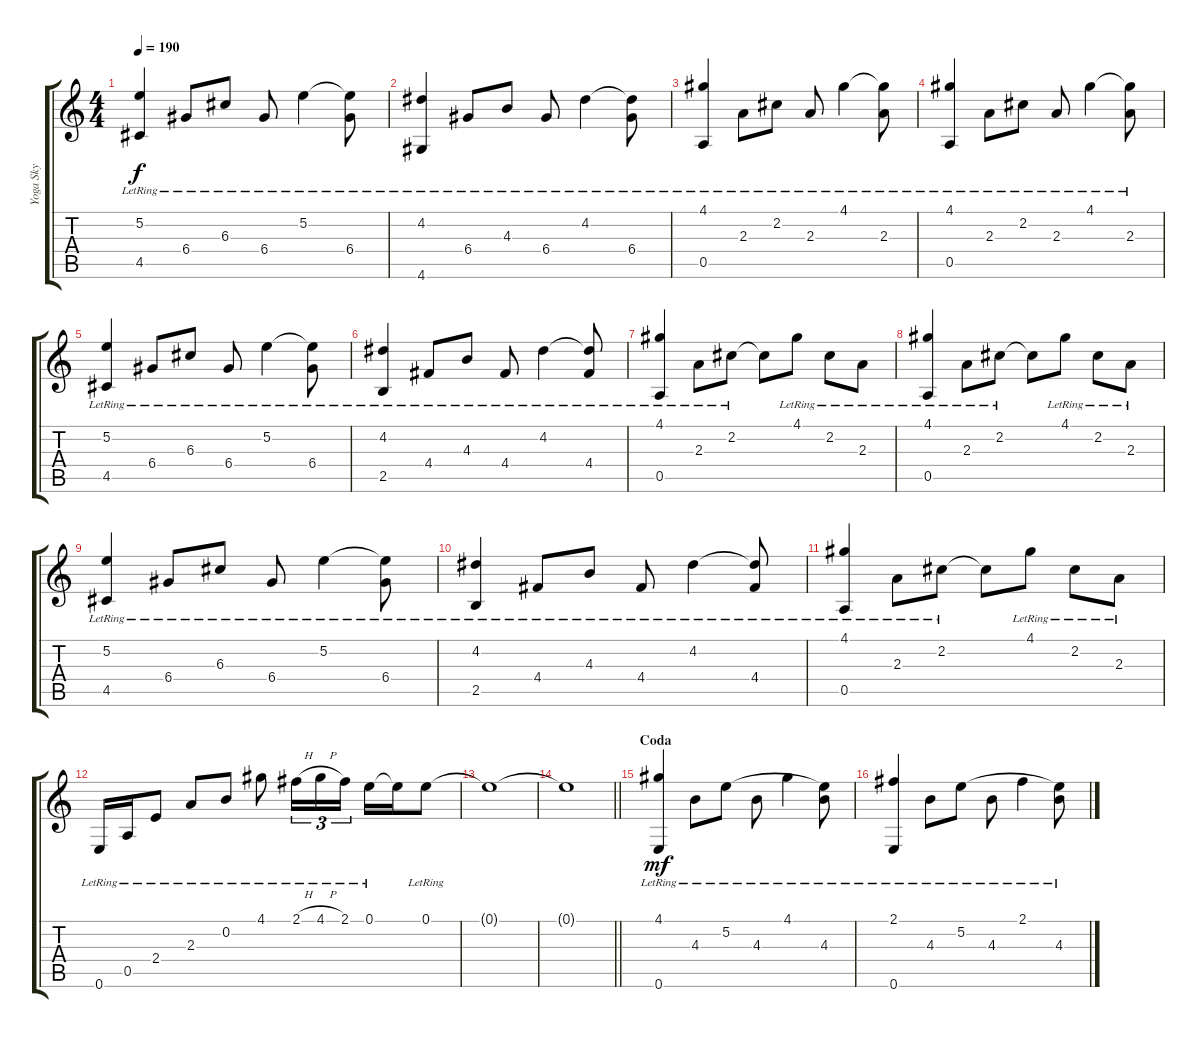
\track ("Yoga Sky" "Yoga Sky") {instrument acousticguitarnylon}
\staff {score tabs}
\tuning (E4 B3 G3 D3 A2 E2) {hide}
\ts (4 4)
\tempo 190
\clef g2
\ks c
(5.2{lr} 4.5{lr}).4{dy f} 6.4{lr}.8 6.3{lr}.8 6.4{lr}.8 5.2{lr}.4 (5.2{t} 6.4{lr}).8 |
(4.2{lr} 4.6{lr}).4 6.4{lr}.8 4.3{lr}.8 6.4{lr}.8 4.2{lr}.4 (4.2{t} 6.4{lr}).8 |
(4.1{lr} 0.5{lr}).4 2.3{lr}.8 2.2{lr}.8 2.3{lr}.8 4.1{lr}.4 (4.1{t} 2.3{lr}).8 |
(4.1{lr} 0.5{lr}).4 2.3{lr}.8 2.2{lr}.8 2.3{lr}.8 4.1{lr}.4 (4.1{t} 2.3{lr}).8 |
(5.2{lr} 4.5{lr}).4 6.4{lr}.8 6.3{lr}.8 6.4{lr}.8 5.2{lr}.4 (5.2{t} 6.4{lr}).8 |
(4.2{lr} 2.5{lr}).4 4.4{lr}.8 4.3{lr}.8 4.4{lr}.8 4.2{lr}.4 (4.2{t} 4.4{lr}).8 |
(4.1{lr} 0.5{lr}).4 2.3{lr}.8 2.2{lr}.8 2.2{t}.8 4.1{lr}.8 2.2{lr}.8 2.3{lr}.8 |
(4.1{lr} 0.5{lr}).4 2.3{lr}.8 2.2{lr}.8 2.2{t}.8 4.1{lr}.8 2.2{lr}.8 2.3{lr}.8 |
(5.2{lr} 4.5{lr}).4 6.4{lr}.8 6.3{lr}.8 6.4{lr}.8 5.2{lr}.4 (5.2{t} 6.4{lr}).8 |
(4.2{lr} 2.5{lr}).4 4.4{lr}.8 4.3{lr}.8 4.4{lr}.8 4.2{lr}.4 (4.2{t} 4.4{lr}).8 |
(4.1{lr} 0.5{lr}).4 2.3{lr}.8 2.2{lr}.8 2.2{t}.8 4.1{lr}.8 2.2{lr}.8 2.3{lr}.8 |
0.6{lr}.16 0.5{lr}.16 2.4{lr}.8 2.3{lr}.8 0.2{lr}.8 4.1{lr}.8 2.1{h lr}.16{tu (3 2)} 4.1{h lr}.16{tu (3 2)} 2.1{lr}.16{tu (3 2)} 0.1{lr}.16 0.1{t}.16 0.1{lr}.8 |
0.1{t}.1 |
\barLineRight lightlight
0.1{t}.1 |
\section ("" "Coda")
(4.1{lr} 0.6{lr}).4{dy mf} 4.3{lr}.8 5.2{lr}.8 4.3{lr}.8 4.1{lr}.4 (5.2{t} 4.3{lr}).8 |
(2.1{lr} 0.6{lr}).4 4.3{lr}.8 5.2{lr}.8 4.3{lr}.8 2.1{lr}.4 (5.2{t} 4.3{lr}).8
